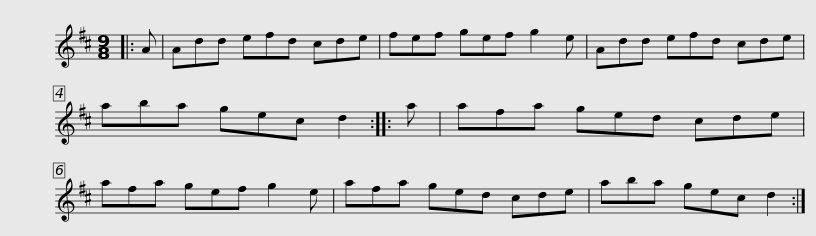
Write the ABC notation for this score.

X:1
L:1/8
M:9/8
I:linebreak $
K:D
V:1 treble
V:1
|: A | Add efd cde | fef gef g2 e | Add efd cde | aba gec d2 :: %5
 a |$ afa ged cde | afa gef g2 e | afa ged cde | aba gec d2 :| %10
